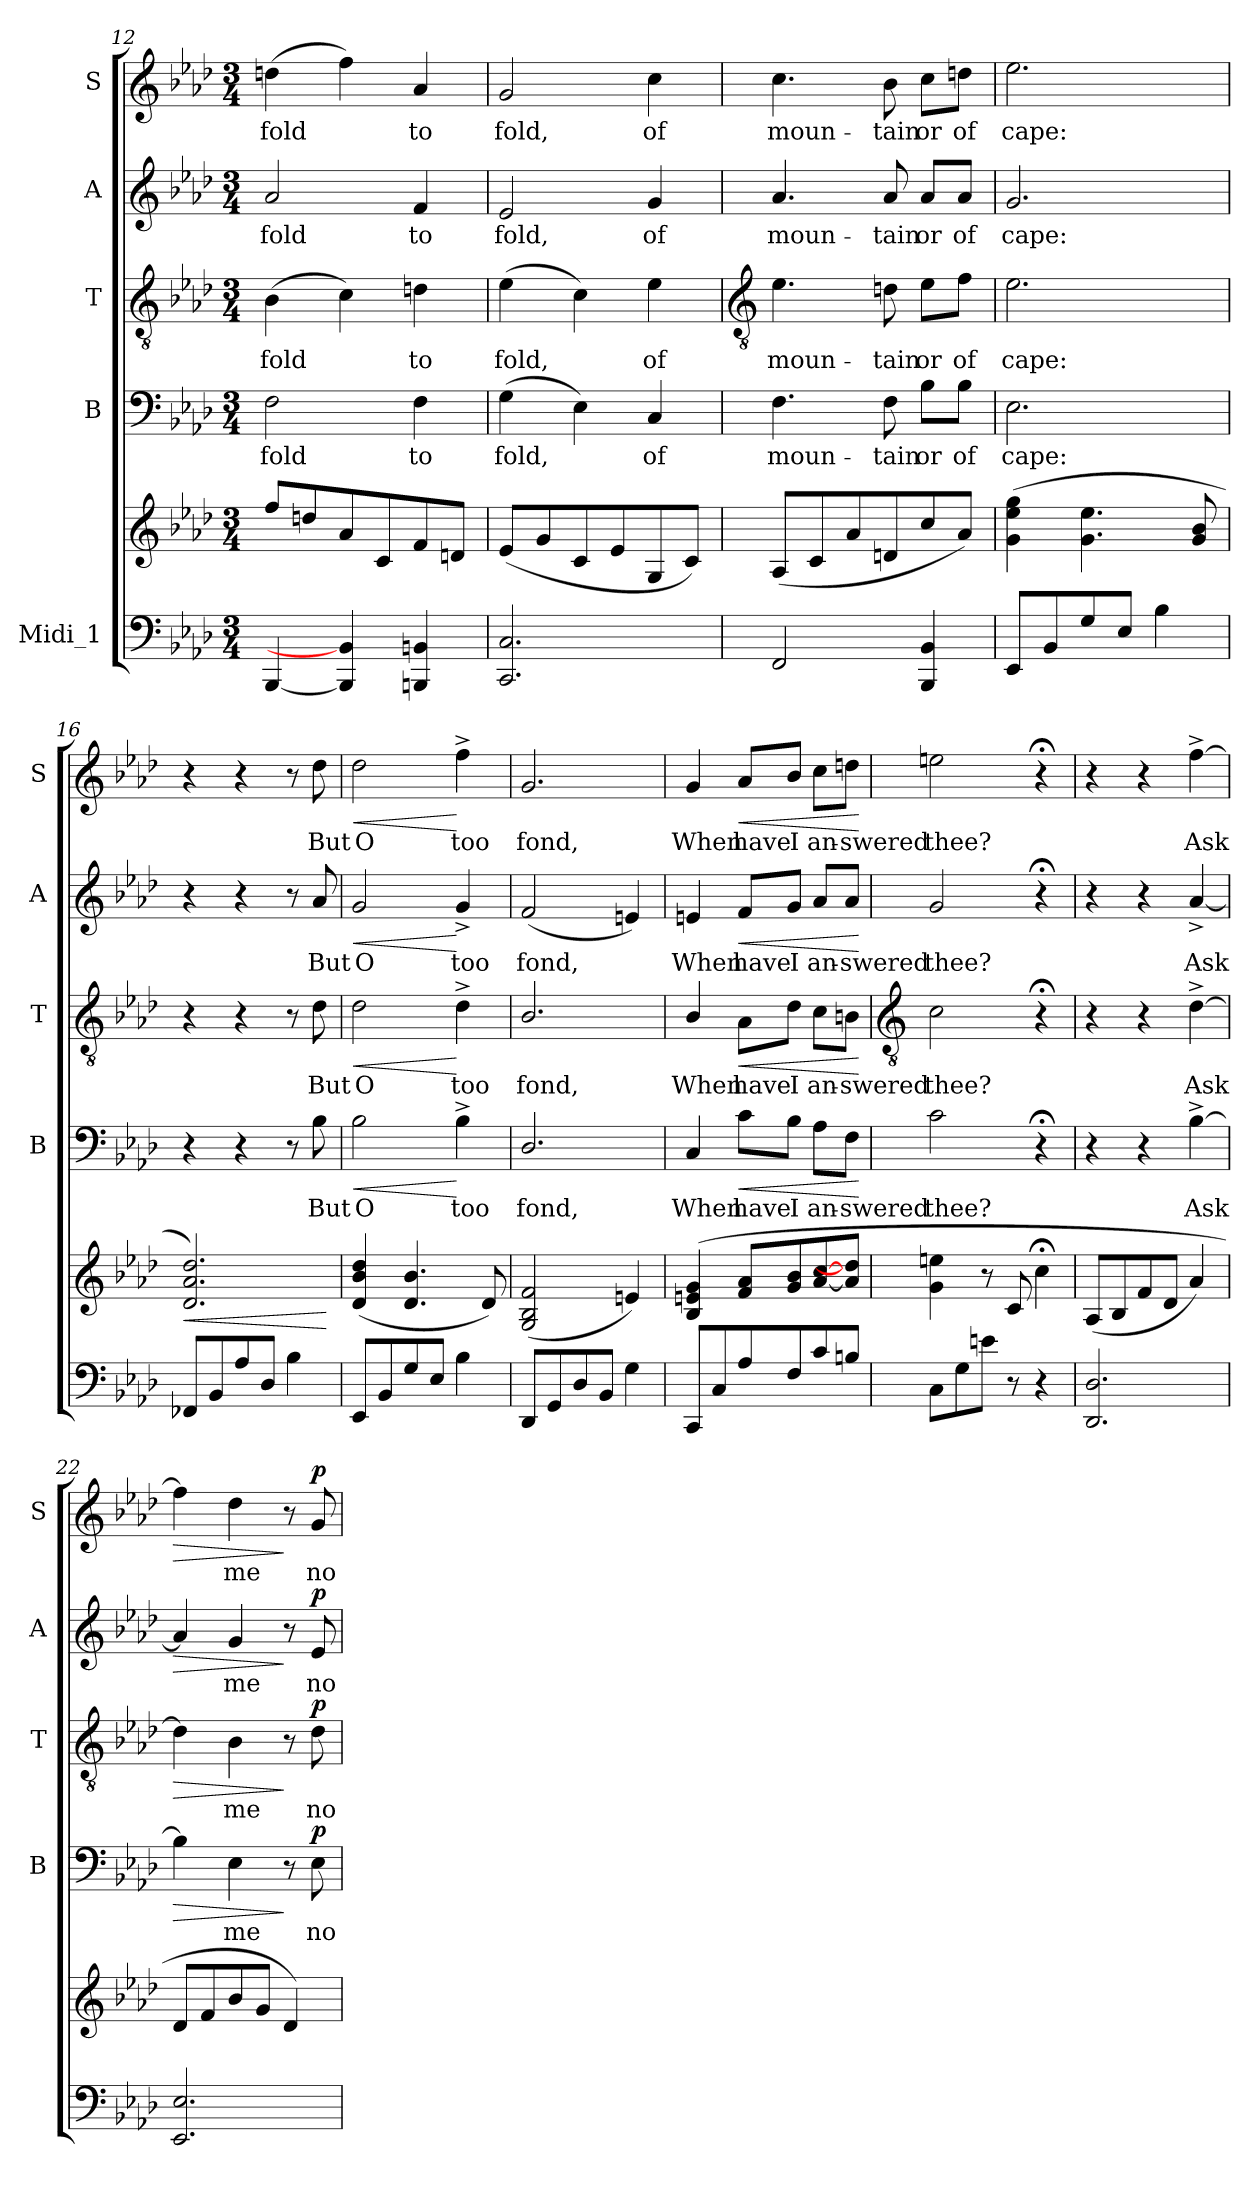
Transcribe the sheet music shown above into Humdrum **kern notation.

**kern	**kern	**dynam	**kern	**text	**dynam	**kern	**text	**dynam	**kern	**text	**dynam	**kern	**text	**dynam
*part5	*part5	*part5	*part4	*part4	*part4	*part3	*part3	*part3	*part2	*part2	*part2	*part1	*part1	*part1
*staff6	*staff5	*staff5/6	*staff4	*staff4	*staff4	*staff3	*staff3	*staff3	*staff2	*staff2	*staff2	*staff1	*staff1	*staff1
*I"Midi_1	*	*	*I"B	*	*	*I"T	*	*	*I"A	*	*	*I"S	*	*
*	*	*	*I'B	*	*	*I'T	*	*	*I'A	*	*	*I'S	*	*
*clefF4	*clefG2	*	*clefF4	*	*	*clefGv2	*	*	*clefG2	*	*	*clefG2	*	*
*k[b-e-a-d-]	*k[b-e-a-d-]	*	*k[b-e-a-d-]	*	*	*k[b-e-a-d-]	*	*	*k[b-e-a-d-]	*	*	*k[b-e-a-d-]	*	*
*A-:	*A-:	*	*A-:	*	*	*A-:	*	*	*A-:	*	*	*A-:	*	*
*M3/4	*M3/4	*	*M3/4	*	*	*M3/4	*	*	*M3/4	*	*	*M3/4	*	*
=12	=12	=12	=12	=12	=12	=12	=12	=12	=12	=12	=12	=12	=12	=12
!	!	!	!	!LO:LY:b	!	!	!LO:LY:b	!	!	!LO:LY:b	!	!	!LO:LY:b	!
[4BBB-	8ffL	.	2F	fold	.	(>4B-	fold	.	2a-	fold	.	(>4ddn	fold	.
.	8ddn	.	.	.	.	.	.	.	.	.	.	.	.	.
4BBB-] 4BB-]	8a-	.	.	.	.	4c)	.	.	.	.	.	4ff)	.	.
.	8c	.	.	.	.	.	.	.	.	.	.	.	.	.
!	!	!	!	!LO:LY:b	!	!	!LO:LY:b	!	!	!LO:LY:b	!	!	!LO:LY:b	!
4BBBn 4BBn	8f	.	4F	to	.	4dn	to	.	4f	to	.	4a-	to	.
.	8dnJ	.	.	.	.	.	.	.	.	.	.	.	.	.
=13	=13	=13	=13	=13	=13	=13	=13	=13	=13	=13	=13	=13	=13	=13
!	!	!	!	!LO:LY:b	!	!	!LO:LY:b	!	!	!LO:LY:b	!	!	!LO:LY:b	!
2.CC 2.C	(<8e-L	.	(>4G	fold,	.	(>4e-	fold,	.	2e-	fold,	.	2g	fold,	.
.	8g	.	.	.	.	.	.	.	.	.	.	.	.	.
.	8c	.	4E-)	.	.	4c)	.	.	.	.	.	.	.	.
.	8e-	.	.	.	.	.	.	.	.	.	.	.	.	.
!	!	!	!	!LO:LY:b	!	!	!LO:LY:b	!	!	!LO:LY:b	!	!	!LO:LY:b	!
.	8G	.	4C	of	.	4e-	of	.	4g	of	.	4cc	of	.
.	8cJ)	.	.	.	.	.	.	.	.	.	.	.	.	.
!!LO:LB:g=z
=14	=14	=14	=14	=14	=14	=14	=14	=14	=14	=14	=14	=14	=14	=14
*	*	*	*	*	*	*clefGv2	*	*	*	*	*	*	*	*
!	!	!	!	!LO:LY:b	!	!	!LO:LY:b	!	!	!LO:LY:b	!	!	!LO:LY:b	!
2FF	(<8A-L	.	4.F	moun-	.	4.e-	moun-	.	4.a-	moun-	.	4.cc	moun-	.
.	8c	.	.	.	.	.	.	.	.	.	.	.	.	.
.	8a-	.	.	.	.	.	.	.	.	.	.	.	.	.
!	!	!	!	!LO:LY:b	!	!	!LO:LY:b	!	!	!LO:LY:b	!	!	!LO:LY:b	!
.	8dn	.	8F	-tain	.	8dn	-tain	.	8a-	-tain	.	8b-	-tain	.
!	!	!	!	!LO:LY:b	!	!	!LO:LY:b	!	!	!LO:LY:b	!	!	!LO:LY:b	!
4BBB- 4BB-	8cc	.	8B-\L	or	.	8e-\L	or	.	8a-/L	or	.	8cc\L	or	.
!	!	!	!	!LO:LY:b	!	!	!LO:LY:b	!	!	!LO:LY:b	!	!	!LO:LY:b	!
.	8a-J)	.	8B-\J	of	.	8f\J	of	.	8a-/J	of	.	8ddn\J	of	.
=15	=15	=15	=15	=15	=15	=15	=15	=15	=15	=15	=15	=15	=15	=15
!	!	!	!	!LO:LY:b	!	!	!LO:LY:b	!	!	!LO:LY:b	!	!	!LO:LY:b	!
8EE-L	(>4g 4ee- 4gg	.	2.E-	cape:	.	2.e-	cape:	.	2.g	cape:	.	2.ee-	cape:	.
8BB-	.	.	.	.	.	.	.	.	.	.	.	.	.	.
8G	4.g 4.ee-	.	.	.	.	.	.	.	.	.	.	.	.	.
8E-J	.	.	.	.	.	.	.	.	.	.	.	.	.	.
4B-	.	.	.	.	.	.	.	.	.	.	.	.	.	.
.	8g 8b-	.	.	.	.	.	.	.	.	.	.	.	.	.
=16	=16	=16	=16	=16	=16	=16	=16	=16	=16	=16	=16	=16	=16	=16
!	!	!LO:HP:b	!	!	!	!	!	!	!	!	!	!	!	!
8FF-XL	2.d- 2.a- 2.dd-)	<	4r	.	.	4r	.	.	4r	.	.	4r	.	.
8BB-	.	.	.	.	.	.	.	.	.	.	.	.	.	.
8A-	.	.	4r	.	.	4r	.	.	4r	.	.	4r	.	.
8D-J	.	.	.	.	.	.	.	.	.	.	.	.	.	.
4B-	.	.	8r	.	.	8r	.	.	8r	.	.	8r	.	.
!	!	!	!	!LO:LY:b	!	!	!LO:LY:b	!	!	!LO:LY:b	!	!	!LO:LY:b	!
.	.	.	8B-	But	.	8d-	But	.	8a-	But	.	8dd-	But	.
.	.	[	.	.	.	.	.	.	.	.	.	.	.	.
=17	=17	=17	=17	=17	=17	=17	=17	=17	=17	=17	=17	=17	=17	=17
!	!	!	!	!LO:LY:b	!LO:HP:b	!	!LO:LY:b	!LO:HP:b	!	!LO:LY:b	!LO:HP:b	!	!LO:LY:b	!LO:HP:b
8EE-L	(<4d- 4b- 4dd-	.	2B-	O	<	2d-	O	<	2g	O	<	2dd-	O	<
8BB-	.	.	.	.	.	.	.	.	.	.	.	.	.	.
8G	4.d- 4.b-	.	.	.	.	.	.	.	.	.	.	.	.	.
8E-J	.	.	.	.	.	.	.	.	.	.	.	.	.	.
!	!	!	!	!LO:LY:b	!	!	!LO:LY:b	!	!	!LO:LY:b	!	!	!LO:LY:b	!
4B-	.	.	4B-^	too	[	4d-^	too	[	4g^	too	[	4ff^	too	[
.	8d-)	.	.	.	.	.	.	.	.	.	.	.	.	.
=18	=18	=18	=18	=18	=18	=18	=18	=18	=18	=18	=18	=18	=18	=18
!	!	!	!	!LO:LY:b	!	!	!LO:LY:b	!	!	!LO:LY:b	!	!	!LO:LY:b	!
8DD-L	(<2G 2B- 2f	.	2.D-/	fond,	.	2.B-/	fond,	.	(<2f	fond,	.	2.g	fond,	.
8GG	.	.	.	.	.	.	.	.	.	.	.	.	.	.
8D-	.	.	.	.	.	.	.	.	.	.	.	.	.	.
8BB-J	.	.	.	.	.	.	.	.	.	.	.	.	.	.
4G	4en)	.	.	.	.	.	.	.	4en)	.	.	.	.	.
=19	=19	=19	=19	=19	=19	=19	=19	=19	=19	=19	=19	=19	=19	=19
!	!	!	!	!LO:LY:b	!	!	!LO:LY:b	!	!	!LO:LY:b	!	!	!LO:LY:b	!
8CCL	(<4B- 4en 4g	.	4C	When	.	4B-/	When	.	4en	When	.	4g	When	.
8C	.	.	.	.	.	.	.	.	.	.	.	.	.	.
!	!	!	!	!LO:LY:b	!LO:HP:b	!	!LO:LY:b	!LO:HP:b	!	!LO:LY:b	!LO:HP:b	!	!LO:LY:b	!LO:HP:b
8A-	8f 8a-L	.	8c\L	have	<	8A-\L	have	<	8f/L	have	<	8a-/L	have	<
!	!	!	!	!LO:LY:b	!	!	!LO:LY:b	!	!	!LO:LY:b	!	!	!LO:LY:b	!
8F	8g 8b-	.	8B-\J	I	.	8d-\J	I	.	8g/J	I	.	8b-/J	I	.
!	!	!	!	!LO:LY:b	!	!	!LO:LY:b	!	!	!LO:LY:b	!	!	!LO:LY:b	!
8c	[8a- [8cc	.	8A-\L	an-	.	8c\L	an-	.	8a-/L	an-	.	8cc\L	an-	.
!	!	!	!	!LO:LY:b	!	!	!LO:LY:b	!	!	!LO:LY:b	!	!	!LO:LY:b	!
8BnJ	8a-] 8dd]J	.	8F\J	-swered	.	8Bn\J	-swered	.	8a-/J	-swered	.	8ddn\J	-swered	.
.	.	.	.	.	[	.	.	[	.	.	[	.	.	[
!!LO:LB:g=z
=20	=20	=20	=20	=20	=20	=20	=20	=20	=20	=20	=20	=20	=20	=20
*	*	*	*	*	*	*clefGv2	*	*	*	*	*	*	*	*
!	!	!	!	!LO:LY:b	!	!	!LO:LY:b	!	!	!LO:LY:b	!	!	!LO:LY:b	!
8CL	4g 4een	.	2c	thee?	.	2c	thee?	.	2g	thee?	.	2een	thee?	.
8G	.	.	.	.	.	.	.	.	.	.	.	.	.	.
8enJ	8r	.	.	.	.	.	.	.	.	.	.	.	.	.
8r	8c	.	.	.	.	.	.	.	.	.	.	.	.	.
4r	4cc;<	.	4r;<	.	.	4r;<	.	.	4r;<	.	.	4r;<	.	.
=21	=21	=21	=21	=21	=21	=21	=21	=21	=21	=21	=21	=21	=21	=21
2.DD- 2.D-	(<8A-L	.	4r	.	.	4r	.	.	4r	.	.	4r	.	.
.	8B-	.	.	.	.	.	.	.	.	.	.	.	.	.
.	8f	.	4r	.	.	4r	.	.	4r	.	.	4r	.	.
.	8d-J	.	.	.	.	.	.	.	.	.	.	.	.	.
!	!	!	!	!LO:LY:b	!	!	!LO:LY:b	!	!	!LO:LY:b	!	!	!LO:LY:b	!
.	4a-)	.	[4B-^	Ask	.	[4d-^	Ask	.	[4a-^	Ask	.	[4ff^	Ask	.
=22	=22	=22	=22	=22	=22	=22	=22	=22	=22	=22	=22	=22	=22	=22
!	!	!	!	!	!LO:HP:b	!	!	!LO:HP:b	!	!	!LO:HP:b	!	!	!LO:HP:b
2.EE- 2.E-	8d-L	.	4B-]	.	>	4d-]	.	>	4a-]	.	>	4ff]	.	>
.	8f	.	.	.	.	.	.	.	.	.	.	.	.	.
!	!	!	!	!LO:LY:b	!	!	!LO:LY:b	!	!	!LO:LY:b	!	!	!LO:LY:b	!
.	8b-	.	4E-	me	.	4B-	me	.	4g	me	.	4dd-	me	.
.	8gJ	.	.	.	.	.	.	.	.	.	.	.	.	.
.	4d-)	.	8r	.	]	8r	.	]	8r	.	]	8r	.	]
!	!	!	!	!LO:LY:b	!LO:DY:b	!	!LO:LY:b	!LO:DY:b	!	!LO:LY:b	!LO:DY:b	!	!LO:LY:b	!LO:DY:b
.	.	.	8E-	no	p	8d-	no	p	8e-	no	p	8g	no	p
=	=	=	=	=	=	=	=	=	=	=	=	=	=	=
*-	*-	*-	*-	*-	*-	*-	*-	*-	*-	*-	*-	*-	*-	*-
